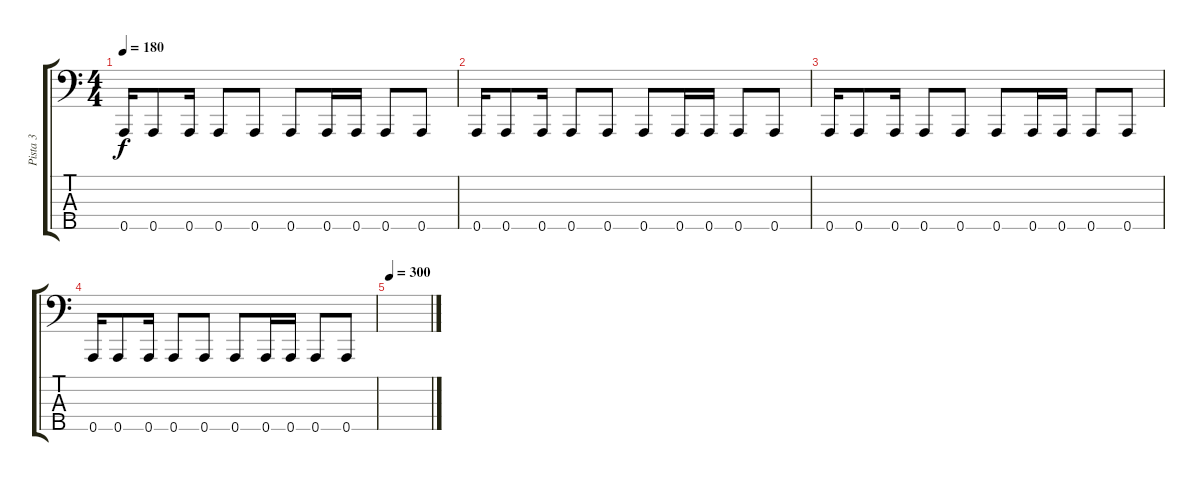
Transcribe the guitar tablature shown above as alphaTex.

\track ("Pista 3" "Pista 3") {instrument slapbass1}
\staff {score tabs}
\tuning (F2 C2 G1 D1 A0) {hide}
\ts (4 4)
\tempo 180
\clef f4
\ks c
0.5.16{dy f} 0.5.8 0.5.16 0.5.8 0.5.8 0.5.8 0.5.16 0.5.16 0.5.8 0.5.8 |
0.5.16 0.5.8 0.5.16 0.5.8 0.5.8 0.5.8 0.5.16 0.5.16 0.5.8 0.5.8 |
0.5.16 0.5.8 0.5.16 0.5.8 0.5.8 0.5.8 0.5.16 0.5.16 0.5.8 0.5.8 |
0.5.16 0.5.8 0.5.16 0.5.8 0.5.8 0.5.8 0.5.16 0.5.16 0.5.8 0.5.8 |
\tempo 300
